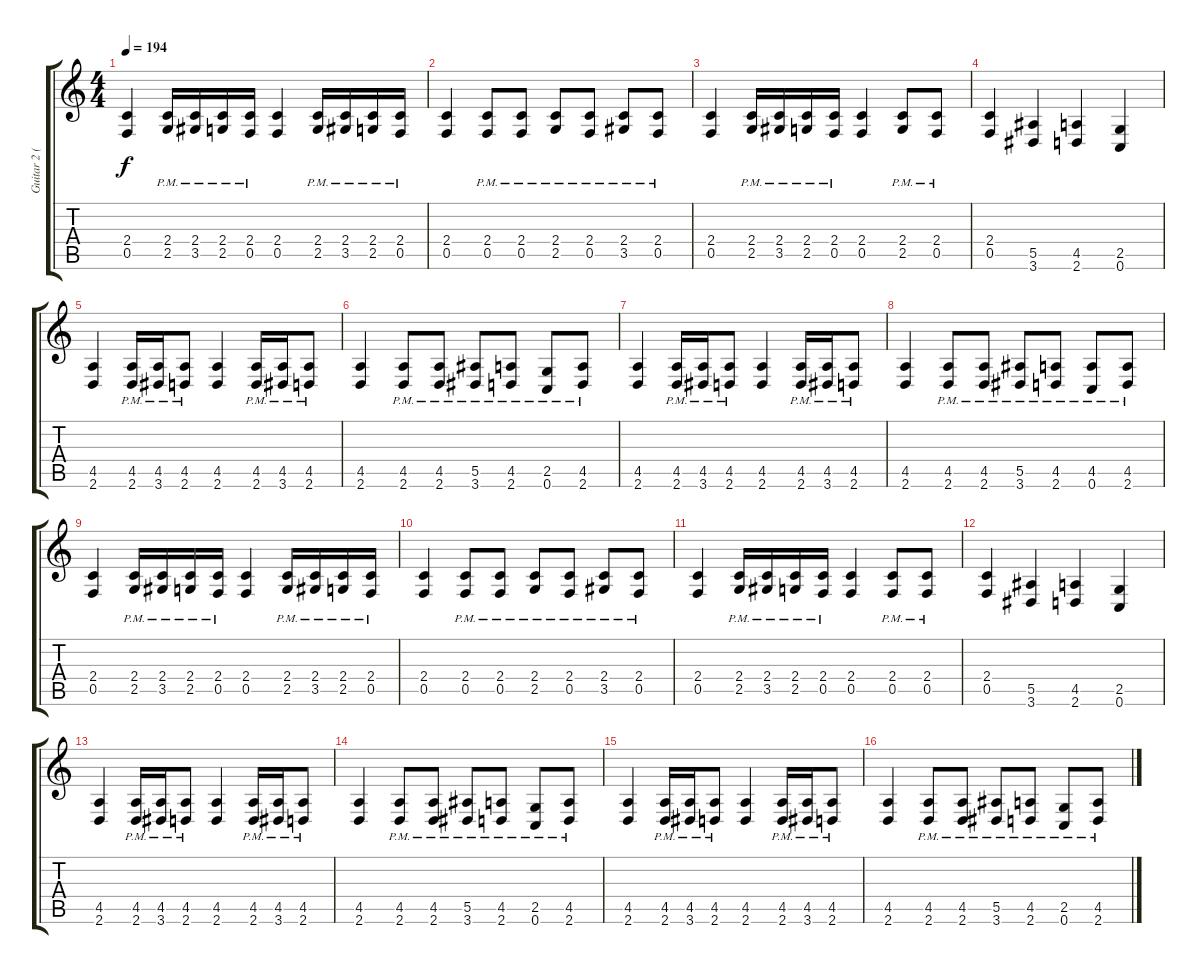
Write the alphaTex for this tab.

\track ("Guitar 2 (Distortion)" "Guitar 2 (") {instrument distortionguitar}
\staff {score tabs}
\tuning (C4 G3 Eb3 Bb2 F2 C2) {hide}
\ts (4 4)
\tempo 194
\clef g2
\ks c
(2.4 0.5).4{dy f} (2.4{pm} 2.5{pm}).16 (2.4{pm} 3.5{pm}).16 (2.4{pm} 2.5{pm}).16 (2.4{pm} 0.5{pm}).16 (2.4 0.5).4 (2.4{pm} 2.5{pm}).16 (2.4{pm} 3.5{pm}).16 (2.4{pm} 2.5{pm}).16 (2.4{pm} 0.5{pm}).16 |
(2.4 0.5).4 (2.4{pm} 0.5{pm}).8 (2.4{pm} 0.5{pm}).8 (2.4{pm} 2.5{pm}).8 (2.4{pm} 0.5{pm}).8 (2.4{pm} 3.5{pm}).8 (2.4{pm} 0.5{pm}).8 |
(2.4 0.5).4 (2.4{pm} 2.5{pm}).16 (2.4{pm} 3.5{pm}).16 (2.4{pm} 2.5{pm}).16 (2.4{pm} 0.5{pm}).16 (2.4 0.5).4 (2.4{pm} 2.5{pm}).8 (2.4{pm} 0.5{pm}).8 |
(2.4 0.5).4 (5.5 3.6).4 (4.5 2.6).4 (2.5 0.6).4 |
(4.5 2.6).4 (4.5{pm} 2.6{pm}).16 (4.5{pm} 3.6{pm}).16 (4.5{pm} 2.6{pm}).8 (4.5 2.6).4 (4.5{pm} 2.6{pm}).16 (4.5{pm} 3.6{pm}).16 (4.5{pm} 2.6{pm}).8 |
(4.5 2.6).4 (4.5{pm} 2.6{pm}).8 (4.5{pm} 2.6{pm}).8 (5.5{pm} 3.6{pm}).8 (4.5{pm} 2.6{pm}).8 (2.5{pm} 0.6{pm}).8 (4.5{pm} 2.6{pm}).8 |
(4.5 2.6).4 (4.5{pm} 2.6{pm}).16 (4.5{pm} 3.6{pm}).16 (4.5{pm} 2.6{pm}).8 (4.5 2.6).4 (4.5{pm} 2.6{pm}).16 (4.5{pm} 3.6{pm}).16 (4.5{pm} 2.6{pm}).8 |
(4.5 2.6).4 (4.5{pm} 2.6{pm}).8 (4.5{pm} 2.6{pm}).8 (5.5{pm} 3.6{pm}).8 (4.5{pm} 2.6{pm}).8 (4.5{pm} 0.6{pm}).8 (4.5{pm} 2.6{pm}).8 |
(2.4 0.5).4 (2.4{pm} 2.5{pm}).16 (2.4{pm} 3.5{pm}).16 (2.4{pm} 2.5{pm}).16 (2.4{pm} 0.5{pm}).16 (2.4 0.5).4 (2.4{pm} 2.5{pm}).16 (2.4{pm} 3.5{pm}).16 (2.4{pm} 2.5{pm}).16 (2.4{pm} 0.5{pm}).16 |
(2.4 0.5).4 (2.4{pm} 0.5{pm}).8 (2.4{pm} 0.5{pm}).8 (2.4{pm} 2.5{pm}).8 (2.4{pm} 0.5{pm}).8 (2.4{pm} 3.5{pm}).8 (2.4{pm} 0.5{pm}).8 |
(2.4 0.5).4 (2.4{pm} 2.5{pm}).16 (2.4{pm} 3.5{pm}).16 (2.4{pm} 2.5{pm}).16 (2.4{pm} 0.5{pm}).16 (2.4 0.5).4 (2.4{pm} 0.5{pm}).8 (2.4{pm} 0.5{pm}).8 |
(2.4 0.5).4 (5.5 3.6).4 (4.5 2.6).4 (2.5 0.6).4 |
(4.5 2.6).4 (4.5{pm} 2.6{pm}).16 (4.5{pm} 3.6{pm}).16 (4.5{pm} 2.6{pm}).8 (4.5 2.6).4 (4.5{pm} 2.6{pm}).16 (4.5{pm} 3.6{pm}).16 (4.5{pm} 2.6{pm}).8 |
(4.5 2.6).4 (4.5{pm} 2.6{pm}).8 (4.5{pm} 2.6{pm}).8 (5.5{pm} 3.6{pm}).8 (4.5{pm} 2.6{pm}).8 (2.5{pm} 0.6{pm}).8 (4.5{pm} 2.6{pm}).8 |
(4.5 2.6).4 (4.5{pm} 2.6{pm}).16 (4.5{pm} 3.6{pm}).16 (4.5{pm} 2.6{pm}).8 (4.5 2.6).4 (4.5{pm} 2.6{pm}).16 (4.5{pm} 3.6{pm}).16 (4.5{pm} 2.6{pm}).8 |
(4.5 2.6).4 (4.5{pm} 2.6{pm}).8 (4.5{pm} 2.6{pm}).8 (5.5{pm} 3.6{pm}).8 (4.5{pm} 2.6{pm}).8 (2.5{pm} 0.6{pm}).8 (4.5{pm} 2.6{pm}).8
